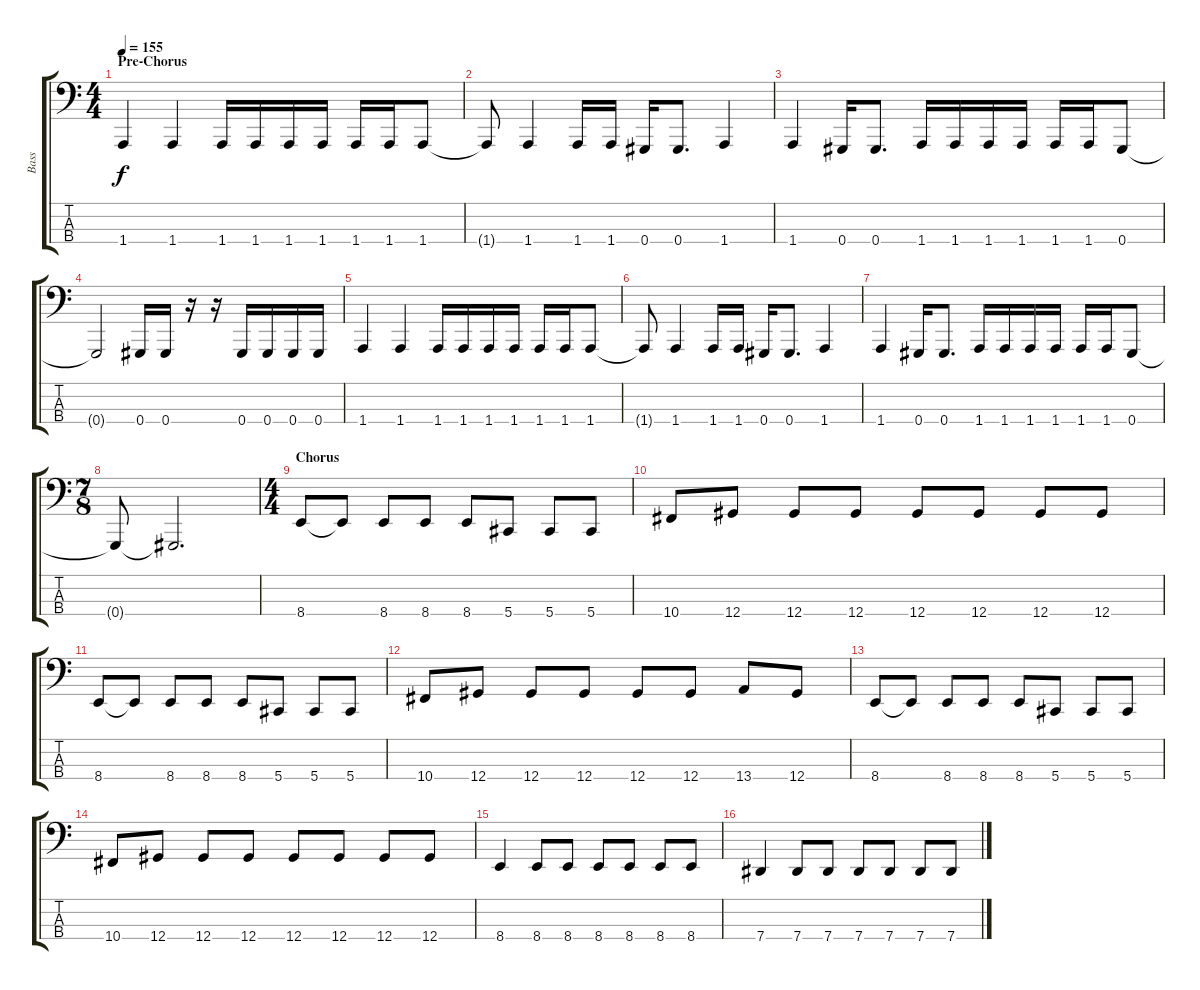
\track ("Bass" "Bass") {instrument electricbasspick}
\staff {score tabs}
\tuning (Db2 Ab1 Eb1 Ab0) {hide}
\ts (4 4)
\section ("" "Pre-Chorus")
\tempo 155
\clef f4
\ks c
1.4.4{dy f} 1.4.4 1.4.16 1.4.16 1.4.16 1.4.16 1.4.16 1.4.16 1.4.8 |
1.4{t}.8 1.4.4 1.4.16 1.4.16 0.4.16 0.4.8{d} 1.4.4 |
1.4.4 0.4.16 0.4.8{d} 1.4.16 1.4.16 1.4.16 1.4.16 1.4.16 1.4.16 0.4.8 |
0.4{t}.2 0.4.16 0.4.16 r.16 r.16 0.4.16 0.4.16 0.4.16 0.4.16 |
1.4.4 1.4.4 1.4.16 1.4.16 1.4.16 1.4.16 1.4.16 1.4.16 1.4.8 |
1.4{t}.8 1.4.4 1.4.16 1.4.16 0.4.16 0.4.8{d} 1.4.4 |
1.4.4 0.4.16 0.4.8{d} 1.4.16 1.4.16 1.4.16 1.4.16 1.4.16 1.4.16 0.4.8 |
\ts (7 8)
0.4{t}.8 0.4{t}.2{d} |
\ts (4 4)
\section ("" "Chorus")
8.4.8 8.4{t}.8 8.4.8 8.4.8 8.4.8 5.4.8 5.4.8 5.4.8 |
10.4.8 12.4.8 12.4.8 12.4.8 12.4.8 12.4.8 12.4.8 12.4.8 |
8.4.8 8.4{t}.8 8.4.8 8.4.8 8.4.8 5.4.8 5.4.8 5.4.8 |
10.4.8 12.4.8 12.4.8 12.4.8 12.4.8 12.4.8 13.4.8 12.4.8 |
8.4.8 8.4{t}.8 8.4.8 8.4.8 8.4.8 5.4.8 5.4.8 5.4.8 |
10.4.8 12.4.8 12.4.8 12.4.8 12.4.8 12.4.8 12.4.8 12.4.8 |
8.4.4 8.4.8 8.4.8 8.4.8 8.4.8 8.4.8 8.4.8 |
7.4.4 7.4.8 7.4.8 7.4.8 7.4.8 7.4.8 7.4.8
